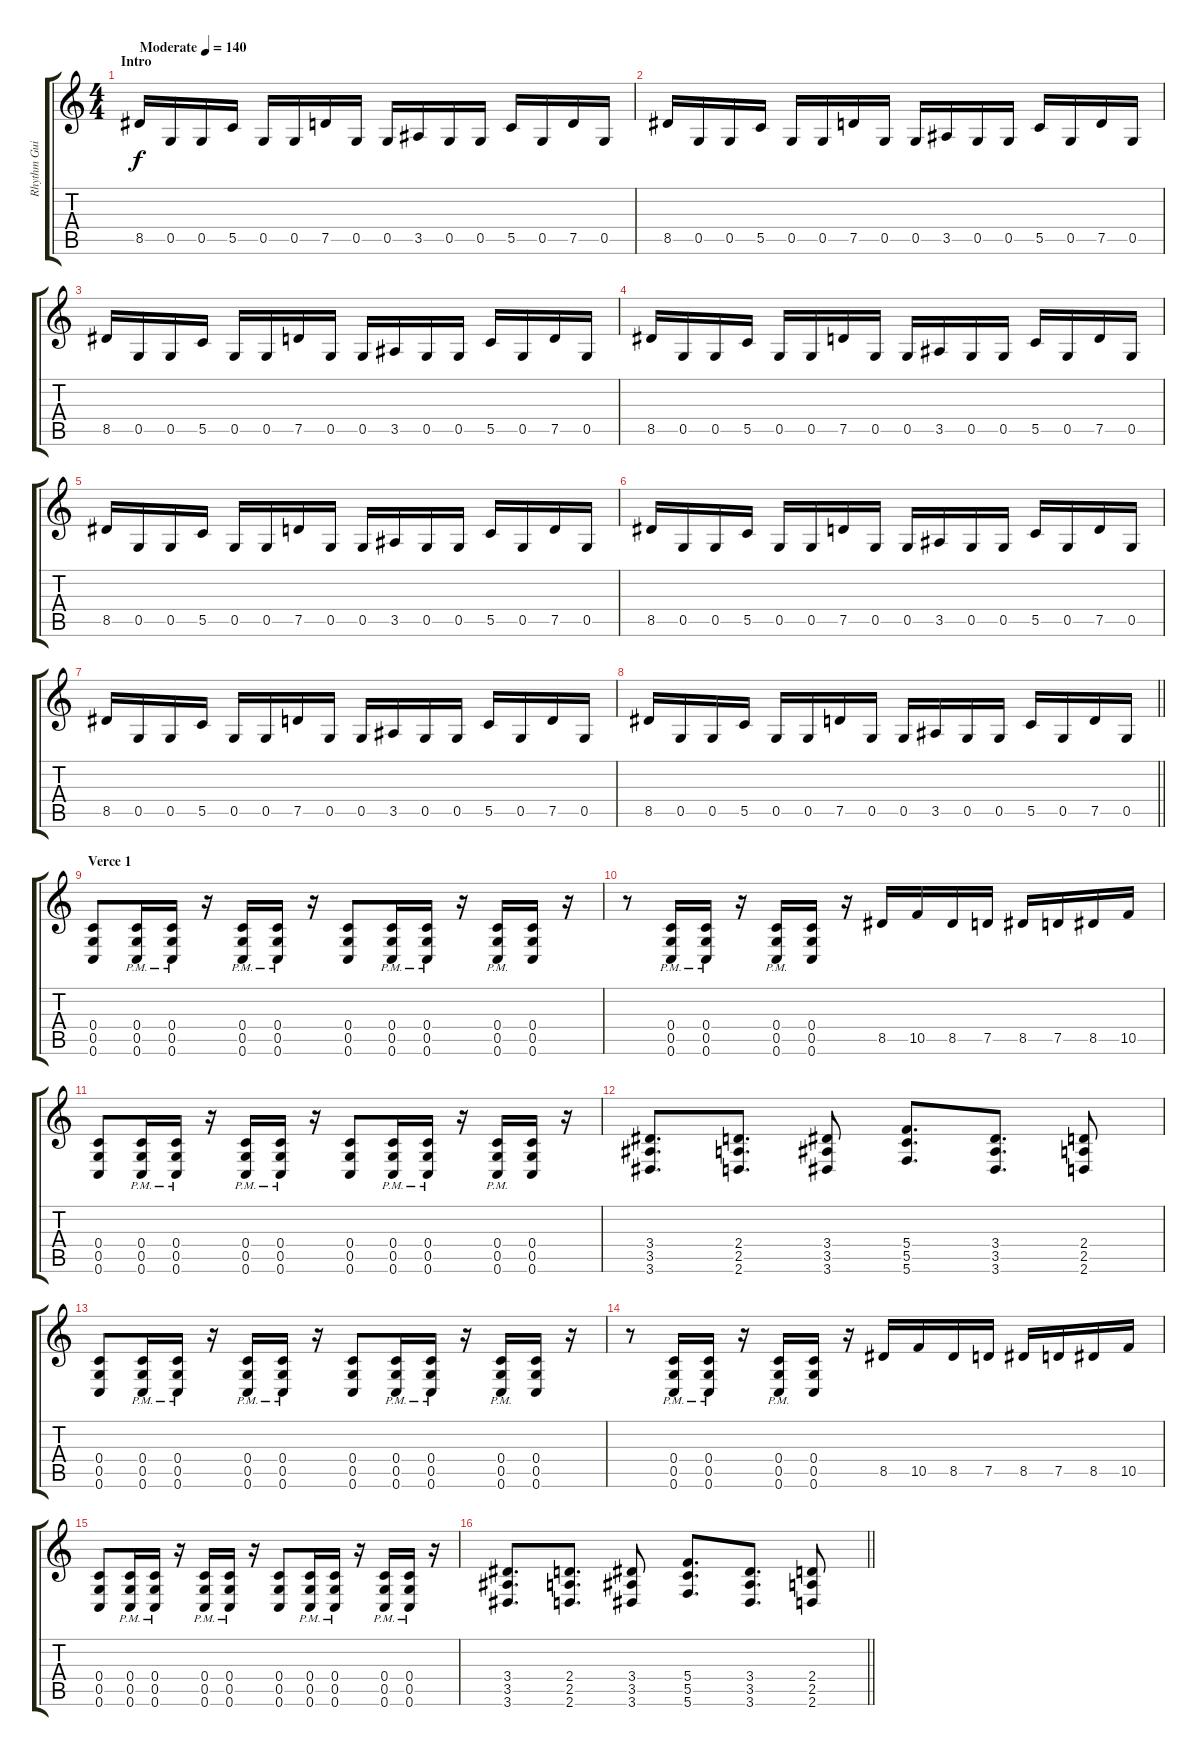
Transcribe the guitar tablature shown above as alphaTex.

\track ("Rhythm Guitar" "Rhythm Gui") {instrument overdrivenguitar}
\staff {score tabs}
\tuning (D4 A3 F3 C3 G2 C2) {hide}
\ts (4 4)
\section ("" "Intro")
\tempo (140 "Moderate")
\clef g2
\ks c
8.5.16{dy f instrument overdrivenguitar} 0.5.16 0.5.16 5.5.16 0.5.16 0.5.16 7.5.16 0.5.16 0.5.16 3.5.16 0.5.16 0.5.16 5.5.16 0.5.16 7.5.16 0.5.16 |
8.5.16 0.5.16 0.5.16 5.5.16 0.5.16 0.5.16 7.5.16 0.5.16 0.5.16 3.5.16 0.5.16 0.5.16 5.5.16 0.5.16 7.5.16 0.5.16 |
8.5.16 0.5.16 0.5.16 5.5.16 0.5.16 0.5.16 7.5.16 0.5.16 0.5.16 3.5.16 0.5.16 0.5.16 5.5.16 0.5.16 7.5.16 0.5.16 |
8.5.16 0.5.16 0.5.16 5.5.16 0.5.16 0.5.16 7.5.16 0.5.16 0.5.16 3.5.16 0.5.16 0.5.16 5.5.16 0.5.16 7.5.16 0.5.16 |
8.5.16 0.5.16 0.5.16 5.5.16 0.5.16 0.5.16 7.5.16 0.5.16 0.5.16 3.5.16 0.5.16 0.5.16 5.5.16 0.5.16 7.5.16 0.5.16 |
8.5.16 0.5.16 0.5.16 5.5.16 0.5.16 0.5.16 7.5.16 0.5.16 0.5.16 3.5.16 0.5.16 0.5.16 5.5.16 0.5.16 7.5.16 0.5.16 |
8.5.16 0.5.16 0.5.16 5.5.16 0.5.16 0.5.16 7.5.16 0.5.16 0.5.16 3.5.16 0.5.16 0.5.16 5.5.16 0.5.16 7.5.16 0.5.16 |
\barLineRight lightlight
8.5.16 0.5.16 0.5.16 5.5.16 0.5.16 0.5.16 7.5.16 0.5.16 0.5.16 3.5.16 0.5.16 0.5.16 5.5.16 0.5.16 7.5.16 0.5.16 |
\section ("" "Verce 1")
(0.4 0.5 0.6).8 (0.4{pm} 0.5{pm} 0.6{pm}).16 (0.4{pm} 0.5{pm} 0.6{pm}).16 r.16 (0.4{pm} 0.5{pm} 0.6{pm}).16 (0.4{pm} 0.5{pm} 0.6{pm}).16 r.16 (0.4 0.5 0.6).8 (0.4{pm} 0.5{pm} 0.6{pm}).16 (0.4{pm} 0.5{pm} 0.6{pm}).16 r.16 (0.4{pm} 0.5{pm} 0.6{pm}).16 (0.4 0.5 0.6).16 r.16 |
r.8 (0.4{pm} 0.5{pm} 0.6{pm}).16 (0.4{pm} 0.5{pm} 0.6{pm}).16 r.16 (0.4{pm} 0.5{pm} 0.6{pm}).16 (0.4 0.5 0.6).16 r.16 8.5.16 10.5.16 8.5.16 7.5.16 8.5.16 7.5.16 8.5.16 10.5.16 |
(0.4 0.5 0.6).8 (0.4{pm} 0.5{pm} 0.6{pm}).16 (0.4{pm} 0.5{pm} 0.6{pm}).16 r.16 (0.4{pm} 0.5{pm} 0.6{pm}).16 (0.4{pm} 0.5{pm} 0.6{pm}).16 r.16 (0.4 0.5 0.6).8 (0.4{pm} 0.5{pm} 0.6{pm}).16 (0.4{pm} 0.5{pm} 0.6{pm}).16 r.16 (0.4{pm} 0.5{pm} 0.6{pm}).16 (0.4 0.5 0.6).16 r.16 |
(3.4 3.5 3.6).8{d} (2.4 2.5 2.6).8{d} (3.4 3.5 3.6).8 (5.4 5.5 5.6).8{d} (3.4 3.5 3.6).8{d} (2.4 2.5 2.6).8 |
(0.4 0.5 0.6).8 (0.4{pm} 0.5{pm} 0.6{pm}).16 (0.4{pm} 0.5{pm} 0.6{pm}).16 r.16 (0.4{pm} 0.5{pm} 0.6{pm}).16 (0.4{pm} 0.5{pm} 0.6{pm}).16 r.16 (0.4 0.5 0.6).8 (0.4{pm} 0.5{pm} 0.6{pm}).16 (0.4{pm} 0.5{pm} 0.6{pm}).16 r.16 (0.4{pm} 0.5{pm} 0.6{pm}).16 (0.4 0.5 0.6).16 r.16 |
r.8 (0.4{pm} 0.5{pm} 0.6{pm}).16 (0.4{pm} 0.5{pm} 0.6{pm}).16 r.16 (0.4{pm} 0.5{pm} 0.6{pm}).16 (0.4 0.5 0.6).16 r.16 8.5.16 10.5.16 8.5.16 7.5.16 8.5.16 7.5.16 8.5.16 10.5.16 |
(0.4 0.5 0.6).8 (0.4{pm} 0.5{pm} 0.6{pm}).16 (0.4{pm} 0.5{pm} 0.6{pm}).16 r.16 (0.4{pm} 0.5{pm} 0.6{pm}).16 (0.4{pm} 0.5{pm} 0.6{pm}).16 r.16 (0.4 0.5 0.6).8 (0.4{pm} 0.5{pm} 0.6{pm}).16 (0.4{pm} 0.5{pm} 0.6{pm}).16 r.16 (0.4{pm} 0.5{pm} 0.6{pm}).16 (0.4{pm} 0.5{pm} 0.6{pm}).16 r.16 |
\barLineRight lightlight
(3.4 3.5 3.6).8{d} (2.4 2.5 2.6).8{d} (3.4 3.5 3.6).8 (5.4 5.5 5.6).8{d} (3.4 3.5 3.6).8{d} (2.4 2.5 2.6).8
